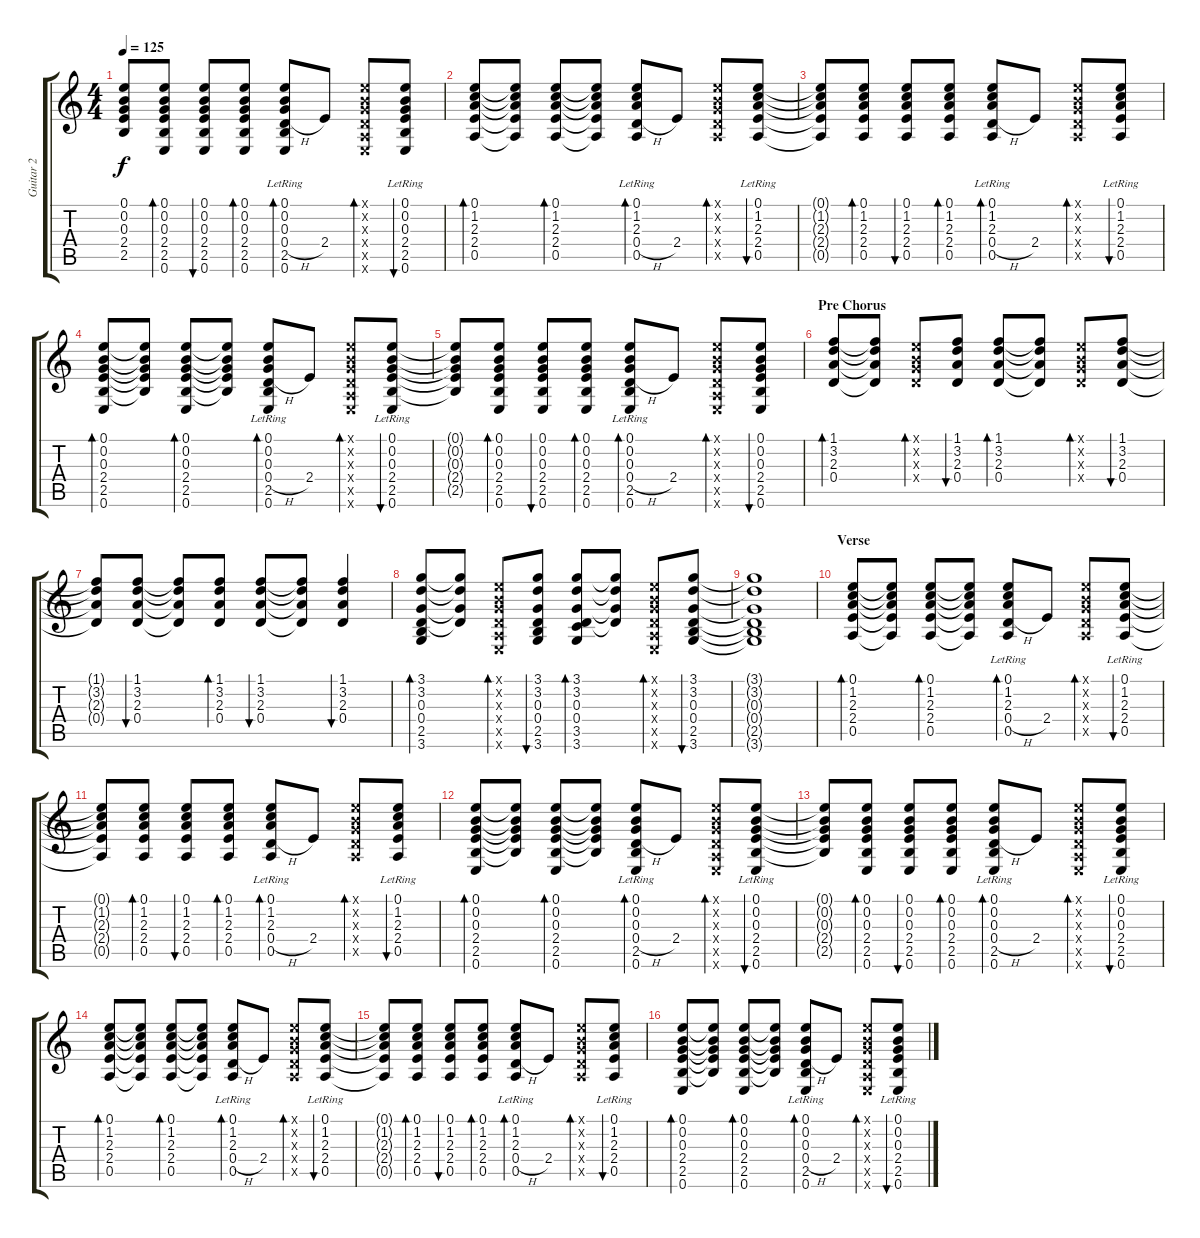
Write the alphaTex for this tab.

\track ("Guitar 2" "Guitar 2") {instrument acousticguitarsteel}
\staff {score tabs}
\tuning (E4 B3 G3 D3 A2 E2) {hide}
\ts (4 4)
\tempo 125
\clef g2
\ks c
(0.1{t} 0.2{t} 0.3{t} 2.4{t} 2.5{t}).8{dy f} (0.1 0.2 0.3 2.4 2.5 0.6).8{bd 60} (0.1 0.2 0.3 2.4 2.5 0.6).8{bu 60} (0.1 0.2 0.3 2.4 2.5 0.6).8{bd 60} (0.1{lr} 0.2{lr} 0.3{lr} 0.4{h} 2.5{lr} 0.6).8{bd 60} 2.4.8 (0.1{x} 0.2{x} 0.3{x} 0.4{x} 0.5{x} 0.6{x}).8{bd 60} (0.1{lr} 0.2{lr} 0.3{lr} 2.4 2.5{lr} 0.6).8{bu 60} |
(0.1 1.2 2.3 2.4 0.5).8{bd 60} (0.1{t} 1.2{t} 2.3{t} 2.4{t} 0.5{t}).8 (0.1 1.2 2.3 2.4 0.5).8{bd 60} (0.1{t} 1.2{t} 2.3{t} 2.4{t} 0.5{t}).8 (0.1{lr} 1.2{lr} 2.3{lr} 0.4{h} 0.5{lr}).8{bd 60} 2.4.8 (0.1{x} 0.2{x} 0.3{x} 0.4{x} 0.5{x}).8{bd 60} (0.1{lr} 1.2{lr} 2.3{lr} 2.4 0.5{lr}).8{bu 60} |
(0.1{t} 1.2{t} 2.3{t} 2.4{t} 0.5{t}).8 (0.1 1.2 2.3 2.4 0.5).8{bd 60} (0.1 1.2 2.3 2.4 0.5).8{bu 60} (0.1 1.2 2.3 2.4 0.5).8{bd 60} (0.1{lr} 1.2{lr} 2.3{lr} 0.4{h} 0.5{lr}).8{bd 60} 2.4.8 (0.1{x} 0.2{x} 0.3{x} 0.4{x} 0.5{x}).8{bd 60} (0.1{lr} 1.2{lr} 2.3{lr} 2.4 0.5{lr}).8{bu 60} |
(0.1 0.2 0.3 2.4 2.5 0.6).8{bd 60} (0.1{t} 0.2{t} 0.3{t} 2.4{t} 2.5{t}).8 (0.1 0.2 0.3 2.4 2.5 0.6).8{bd 60} (0.1{t} 0.2{t} 0.3{t} 2.4{t} 2.5{t}).8 (0.1{lr} 0.2{lr} 0.3{lr} 0.4{h} 2.5{lr} 0.6{lr}).8{bd 60} 2.4.8 (0.1{x} 0.2{x} 0.3{x} 0.4{x} 0.5{x} 0.6{x}).8{bd 60} (0.1{lr} 0.2{lr} 0.3{lr} 2.4 2.5{lr} 0.6).8{bu 60} |
(0.1{t} 0.2{t} 0.3{t} 2.4{t} 2.5{t}).8 (0.1 0.2 0.3 2.4 2.5 0.6).8{bd 60} (0.1 0.2 0.3 2.4 2.5 0.6).8{bu 60} (0.1 0.2 0.3 2.4 2.5 0.6).8{bd 60} (0.1{lr} 0.2{lr} 0.3{lr} 0.4{h} 2.5{lr} 0.6).8{bd 60} 2.4.8 (0.1{x} 0.2{x} 0.3{x} 0.4{x} 0.5{x} 0.6{x}).8{bd 60} (0.1 0.2 0.3 2.4 2.5 0.6).8{bu 60} |
\section ("" "Pre Chorus")
(1.1 3.2 2.3 0.4).8{bd 60} (1.1{t} 3.2{t} 2.3{t} 0.4{t}).8 (0.1{x} 0.2{x} 0.3{x} 0.4{x}).8{bd 60} (1.1 3.2 2.3 0.4).8{bu 60} (1.1 3.2 2.3 0.4).8{bd 60} (1.1{t} 3.2{t} 2.3{t} 0.4{t}).8 (0.1{x} 0.2{x} 0.3{x} 0.4{x}).8{bd 60} (1.1 3.2 2.3 0.4).8{bu 60} |
(1.1{t} 3.2{t} 2.3{t} 0.4{t}).8 (1.1 3.2 2.3 0.4).8{bu 60} (1.1{t} 3.2{t} 2.3{t} 0.4{t}).8 (1.1 3.2 2.3 0.4).8{bd 60} (1.1 3.2 2.3 0.4).8{bu 60} (1.1{t} 3.2{t} 2.3{t} 0.4{t}).8 (1.1 3.2 2.3 0.4).4{bu 60} |
(3.1 3.2 0.3 0.4 2.5 3.6).8{bd 60} (3.1{t} 3.2{t} 0.3{t} 0.4{t}).8 (0.1{x} 0.2{x} 0.3{x} 0.4{x} 0.5{x} 0.6{x}).8{bd 60} (3.1 3.2 0.3 0.4 2.5 3.6).8{bu 60} (3.1 3.2 0.3 0.4 3.5 3.6).8{bd 60} (3.1{t} 3.2{t} 0.3{t} 0.4{t}).8 (0.1{x} 0.2{x} 0.3{x} 0.4{x} 0.5{x} 0.6{x}).8{bd 60} (3.1 3.2 0.3 0.4 2.5 3.6).8{bu 60} |
(3.1{t} 3.2{t} 0.3{t} 0.4{t} 2.5{t} 3.6{t}).1 |
\section ("" "Verse")
(0.1 1.2 2.3 2.4 0.5).8{bd 60} (0.1{t} 1.2{t} 2.3{t} 2.4{t} 0.5{t}).8 (0.1 1.2 2.3 2.4 0.5).8{bd 60} (0.1{t} 1.2{t} 2.3{t} 2.4{t} 0.5{t}).8 (0.1{lr} 1.2{lr} 2.3{lr} 0.4{h} 0.5{lr}).8{bd 60} 2.4.8 (0.1{x} 0.2{x} 0.3{x} 0.4{x} 0.5{x}).8{bd 60} (0.1{lr} 1.2{lr} 2.3{lr} 2.4 0.5{lr}).8{bu 60} |
(0.1{t} 1.2{t} 2.3{t} 2.4{t} 0.5{t}).8 (0.1 1.2 2.3 2.4 0.5).8{bd 60} (0.1 1.2 2.3 2.4 0.5).8{bu 60} (0.1 1.2 2.3 2.4 0.5).8{bd 60} (0.1{lr} 1.2{lr} 2.3{lr} 0.4{h} 0.5{lr}).8{bd 60} 2.4.8 (0.1{x} 0.2{x} 0.3{x} 0.4{x} 0.5{x}).8{bd 60} (0.1{lr} 1.2{lr} 2.3{lr} 2.4 0.5{lr}).8{bu 60} |
(0.1 0.2 0.3 2.4 2.5 0.6).8{bd 60} (0.1{t} 0.2{t} 0.3{t} 2.4{t} 2.5{t}).8 (0.1 0.2 0.3 2.4 2.5 0.6).8{bd 60} (0.1{t} 0.2{t} 0.3{t} 2.4{t} 2.5{t}).8 (0.1{lr} 0.2{lr} 0.3{lr} 0.4{h} 2.5{lr} 0.6{lr}).8{bd 60} 2.4.8 (0.1{x} 0.2{x} 0.3{x} 0.4{x} 0.5{x} 0.6{x}).8{bd 60} (0.1{lr} 0.2{lr} 0.3{lr} 2.4 2.5{lr} 0.6).8{bu 60} |
(0.1{t} 0.2{t} 0.3{t} 2.4{t} 2.5{t}).8 (0.1 0.2 0.3 2.4 2.5 0.6).8{bd 60} (0.1 0.2 0.3 2.4 2.5 0.6).8{bu 60} (0.1 0.2 0.3 2.4 2.5 0.6).8{bd 60} (0.1{lr} 0.2{lr} 0.3{lr} 0.4{h} 2.5{lr} 0.6).8{bd 60} 2.4.8 (0.1{x} 0.2{x} 0.3{x} 0.4{x} 0.5{x} 0.6{x}).8{bd 60} (0.1{lr} 0.2{lr} 0.3{lr} 2.4 2.5{lr} 0.6).8{bu 60} |
(0.1 1.2 2.3 2.4 0.5).8{bd 60} (0.1{t} 1.2{t} 2.3{t} 2.4{t} 0.5{t}).8 (0.1 1.2 2.3 2.4 0.5).8{bd 60} (0.1{t} 1.2{t} 2.3{t} 2.4{t} 0.5{t}).8 (0.1{lr} 1.2{lr} 2.3{lr} 0.4{h} 0.5{lr}).8{bd 60} 2.4.8 (0.1{x} 0.2{x} 0.3{x} 0.4{x} 0.5{x}).8{bd 60} (0.1{lr} 1.2{lr} 2.3{lr} 2.4 0.5{lr}).8{bu 60} |
(0.1{t} 1.2{t} 2.3{t} 2.4{t} 0.5{t}).8 (0.1 1.2 2.3 2.4 0.5).8{bd 60} (0.1 1.2 2.3 2.4 0.5).8{bu 60} (0.1 1.2 2.3 2.4 0.5).8{bd 60} (0.1{lr} 1.2{lr} 2.3{lr} 0.4{h} 0.5{lr}).8{bd 60} 2.4.8 (0.1{x} 0.2{x} 0.3{x} 0.4{x} 0.5{x}).8{bd 60} (0.1{lr} 1.2{lr} 2.3{lr} 2.4 0.5{lr}).8{bu 60} |
(0.1 0.2 0.3 2.4 2.5 0.6).8{bd 60} (0.1{t} 0.2{t} 0.3{t} 2.4{t} 2.5{t}).8 (0.1 0.2 0.3 2.4 2.5 0.6).8{bd 60} (0.1{t} 0.2{t} 0.3{t} 2.4{t} 2.5{t}).8 (0.1{lr} 0.2{lr} 0.3{lr} 0.4{h} 2.5{lr} 0.6{lr}).8{bd 60} 2.4.8 (0.1{x} 0.2{x} 0.3{x} 0.4{x} 0.5{x} 0.6{x}).8{bd 60} (0.1{lr} 0.2{lr} 0.3{lr} 2.4 2.5{lr} 0.6).8{bu 60}
